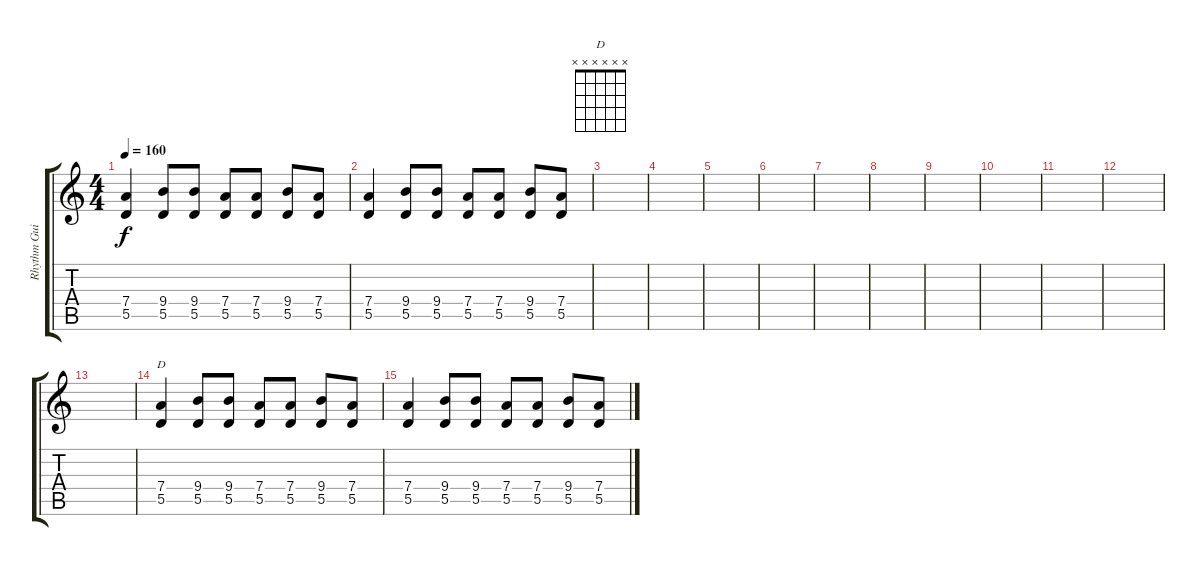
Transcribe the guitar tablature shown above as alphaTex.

\track ("Rhythm Guitar e.g." "Rhythm Gui") {instrument electricguitarclean}
\staff {score tabs}
\tuning (E4 B3 G3 D3 A2 E2) {hide}
\chord ("D" x x x x x x) {firstfret 0}
\ts (4 4)
\tempo 160
\clef g2
\ks c
(7.4 5.5).4{dy f instrument electricguitarclean} (9.4 5.5).8 (9.4 5.5).8 (7.4 5.5).8 (7.4 5.5).8 (9.4 5.5).8 (7.4 5.5).8 |
(7.4 5.5).4 (9.4 5.5).8 (9.4 5.5).8 (7.4 5.5).8 (7.4 5.5).8 (9.4 5.5).8 (7.4 5.5).8 |
|
|
|
|
|
|
|
|
|
|
|
(7.4 5.5).4{ch "D"} (9.4 5.5).8 (9.4 5.5).8 (7.4 5.5).8 (7.4 5.5).8 (9.4 5.5).8 (7.4 5.5).8 |
(7.4 5.5).4 (9.4 5.5).8 (9.4 5.5).8 (7.4 5.5).8 (7.4 5.5).8 (9.4 5.5).8 (7.4 5.5).8
